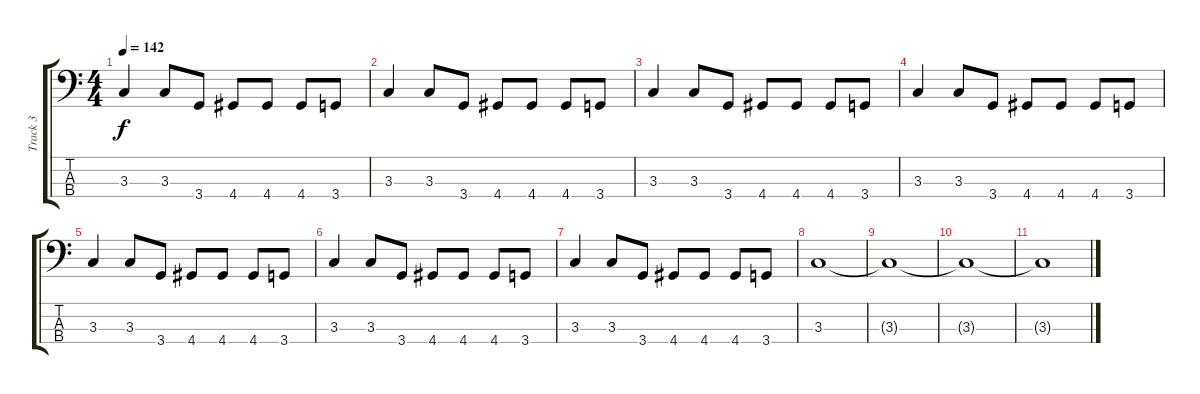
\track ("Track 3" "Track 3") {instrument electricbasspick}
\staff {score tabs}
\tuning (G2 D2 A1 E1) {hide}
\ts (4 4)
\tempo 142
\clef f4
\ks c
3.3.4{dy f} 3.3.8 3.4.8 4.4.8 4.4.8 4.4.8 3.4.8 |
3.3.4 3.3.8 3.4.8 4.4.8 4.4.8 4.4.8 3.4.8 |
3.3.4 3.3.8 3.4.8 4.4.8 4.4.8 4.4.8 3.4.8 |
3.3.4 3.3.8 3.4.8 4.4.8 4.4.8 4.4.8 3.4.8 |
3.3.4 3.3.8 3.4.8 4.4.8 4.4.8 4.4.8 3.4.8 |
3.3.4 3.3.8 3.4.8 4.4.8 4.4.8 4.4.8 3.4.8 |
3.3.4 3.3.8 3.4.8 4.4.8 4.4.8 4.4.8 3.4.8 |
3.3.1 |
3.3{t}.1 |
3.3{t}.1 |
3.3{t}.1
